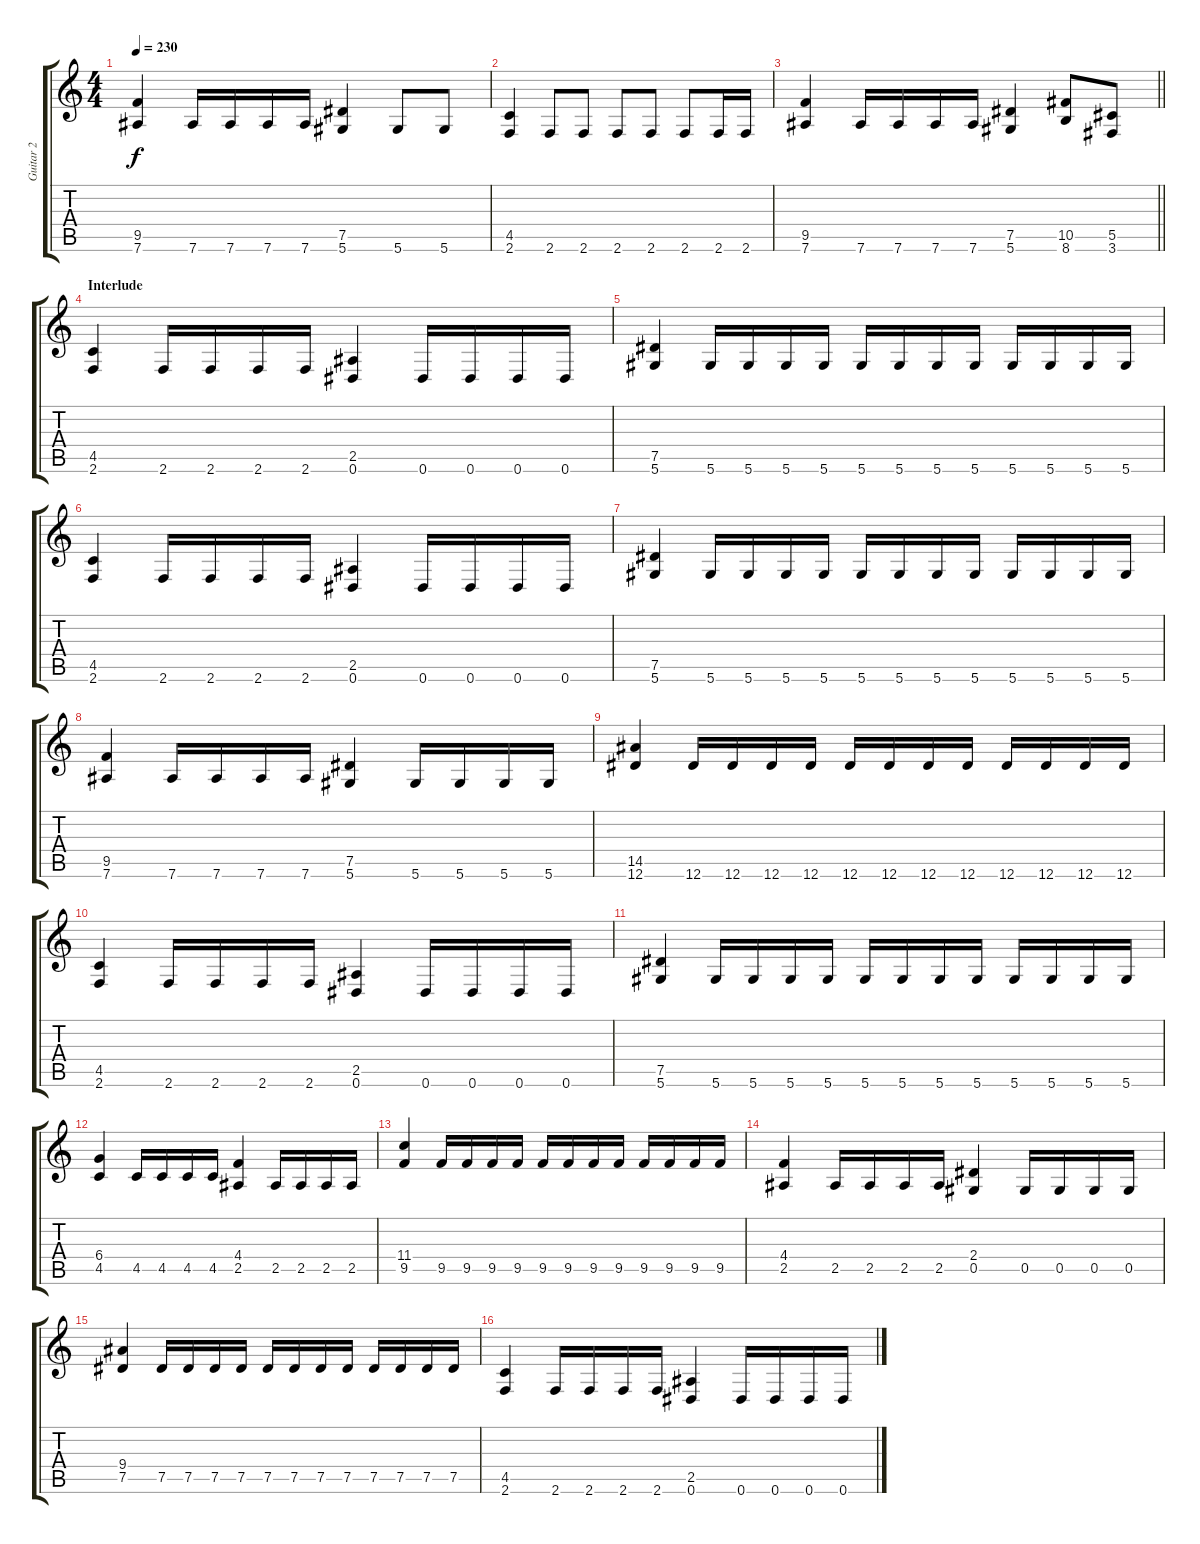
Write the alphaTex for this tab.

\track ("Guitar 2" "Guitar 2") {instrument distortionguitar}
\staff {score tabs}
\tuning (Eb4 Bb3 Gb3 Db3 Ab2 Eb2) {hide}
\ts (4 4)
\tempo 230
\clef g2
\ks c
(9.5 7.6).4{dy f} 7.6.16 7.6.16 7.6.16 7.6.16 (7.5 5.6).4 5.6.8 5.6.8 |
(4.5 2.6).4 2.6.8 2.6.8 2.6.8 2.6.8 2.6.8 2.6.16 2.6.16 |
\barLineRight lightlight
(9.5 7.6).4 7.6.16 7.6.16 7.6.16 7.6.16 (7.5 5.6).4 (10.5 8.6).8 (5.5 3.6).8 |
\section ("" "Interlude")
(4.5 2.6).4 2.6.16 2.6.16 2.6.16 2.6.16 (2.5 0.6).4 0.6.16 0.6.16 0.6.16 0.6.16 |
(7.5 5.6).4 5.6.16 5.6.16 5.6.16 5.6.16 5.6.16 5.6.16 5.6.16 5.6.16 5.6.16 5.6.16 5.6.16 5.6.16 |
(4.5 2.6).4 2.6.16 2.6.16 2.6.16 2.6.16 (2.5 0.6).4 0.6.16 0.6.16 0.6.16 0.6.16 |
(7.5 5.6).4 5.6.16 5.6.16 5.6.16 5.6.16 5.6.16 5.6.16 5.6.16 5.6.16 5.6.16 5.6.16 5.6.16 5.6.16 |
(9.5 7.6).4 7.6.16 7.6.16 7.6.16 7.6.16 (7.5 5.6).4 5.6.16 5.6.16 5.6.16 5.6.16 |
(14.5 12.6).4 12.6.16 12.6.16 12.6.16 12.6.16 12.6.16 12.6.16 12.6.16 12.6.16 12.6.16 12.6.16 12.6.16 12.6.16 |
(4.5 2.6).4 2.6.16 2.6.16 2.6.16 2.6.16 (2.5 0.6).4 0.6.16 0.6.16 0.6.16 0.6.16 |
(7.5 5.6).4 5.6.16 5.6.16 5.6.16 5.6.16 5.6.16 5.6.16 5.6.16 5.6.16 5.6.16 5.6.16 5.6.16 5.6.16 |
(6.4 4.5).4 4.5.16 4.5.16 4.5.16 4.5.16 (4.4 2.5).4 2.5.16 2.5.16 2.5.16 2.5.16 |
(11.4 9.5).4 9.5.16 9.5.16 9.5.16 9.5.16 9.5.16 9.5.16 9.5.16 9.5.16 9.5.16 9.5.16 9.5.16 9.5.16 |
(4.4 2.5).4 2.5.16 2.5.16 2.5.16 2.5.16 (2.4 0.5).4 0.5.16 0.5.16 0.5.16 0.5.16 |
(9.4 7.5).4 7.5.16 7.5.16 7.5.16 7.5.16 7.5.16 7.5.16 7.5.16 7.5.16 7.5.16 7.5.16 7.5.16 7.5.16 |
(4.5 2.6).4 2.6.16 2.6.16 2.6.16 2.6.16 (2.5 0.6).4 0.6.16 0.6.16 0.6.16 0.6.16
